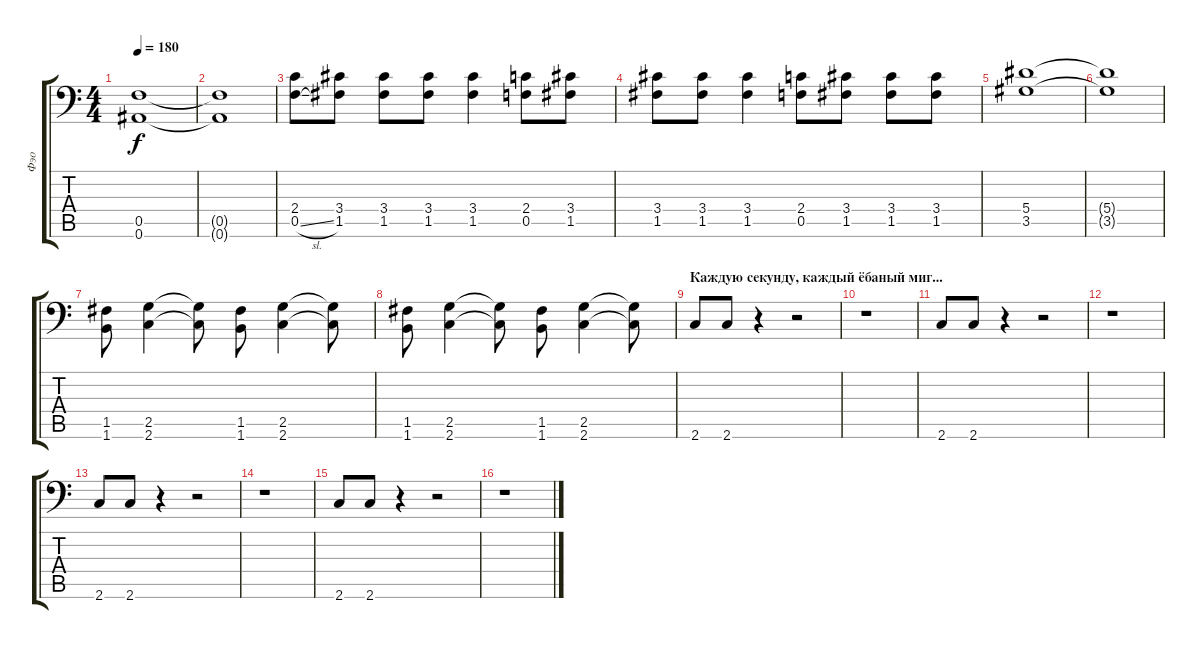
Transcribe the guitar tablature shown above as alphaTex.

\track ("Фэо" "Фэо") {instrument distortionguitar}
\staff {score tabs}
\tuning (C4 G3 Eb3 Bb2 F2 Bb1) {hide}
\ts (4 4)
\tempo 180
\clef f4
\ks c
(0.5 0.6).1{dy f} |
(0.5{t} 0.6{t}).1 |
(2.4 0.5{sl}).8 (3.4 1.5).8 (3.4 1.5).8 (3.4 1.5).8 (3.4 1.5).4 (2.4 0.5).8 (3.4 1.5).8 |
(3.4 1.5).8 (3.4 1.5).8 (3.4 1.5).4 (2.4 0.5).8 (3.4 1.5).8 (3.4 1.5).8 (3.4 1.5).8 |
(5.4 3.5).1 |
(5.4{t} 3.5{t}).1 |
(1.5 1.6).8 (2.5 2.6).4 (2.5{t} 2.6{t}).8 (1.5 1.6).8 (2.5 2.6).4 (2.5{t} 2.6{t}).8 |
(1.5 1.6).8 (2.5 2.6).4 (2.5{t} 2.6{t}).8 (1.5 1.6).8 (2.5 2.6).4 (2.5{t} 2.6{t}).8 |
\section ("" "Каждую секунду, каждый ёбаный миг...")
2.6.8 2.6.8 r.4 r.2 |
r.1 |
2.6.8 2.6.8 r.4 r.2 |
r.1 |
2.6.8 2.6.8 r.4 r.2 |
r.1 |
2.6.8 2.6.8 r.4 r.2 |
r.1
